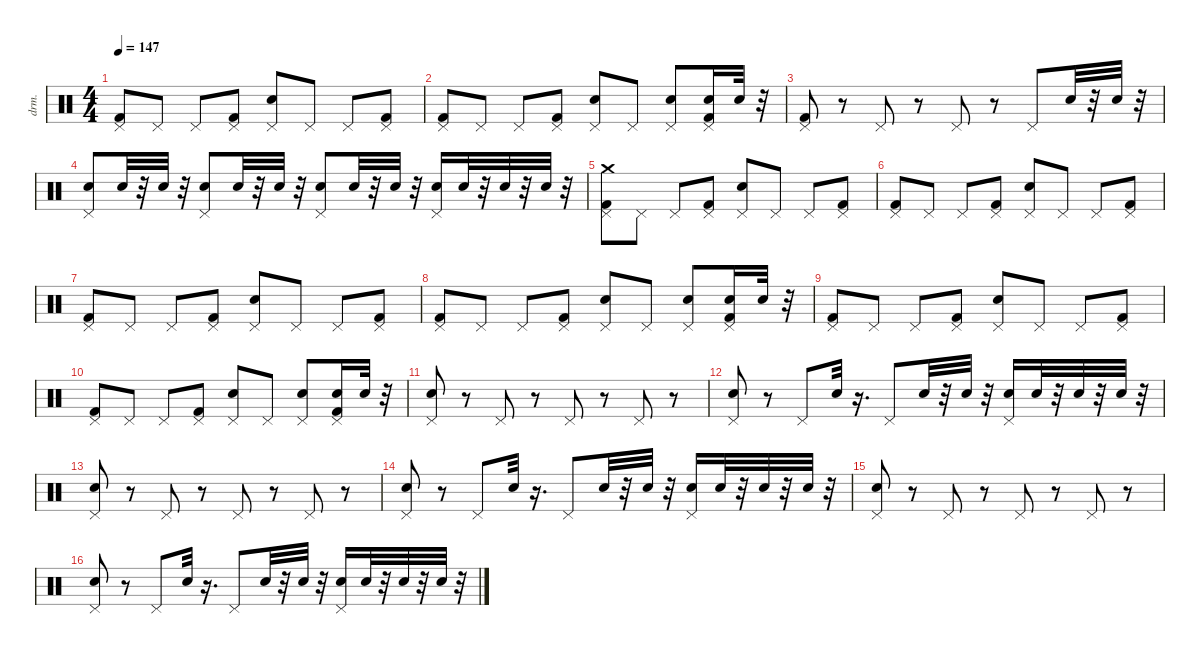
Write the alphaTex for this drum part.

\defaultSystemsLayout 4
\hideDynamics
\bracketExtendMode nobrackets
\otherSystemsTrackNameOrientation horizontal
\track ("Drums" "drm.") {instrument percussion}
\staff {score}
\articulation defaults
\ts (4 4)
\tempo 147
\clef neutral
\ks c
("Pedal Hi-Hat (hit)" "Kick (hit) 2").8{dy f beam Up} "Pedal Hi-Hat (hit)".8{dy mp beam Up} "Pedal Hi-Hat (hit)".8{dy f beam Up} ("Pedal Hi-Hat (hit)" "Kick (hit) 2").8{dy mp beam Up} ("Pedal Hi-Hat (hit)" "Snare (hit) 2").8{dy f beam Up} "Pedal Hi-Hat (hit)".8{dy mp beam Up} "Pedal Hi-Hat (hit)".8{dy f beam Up} ("Pedal Hi-Hat (hit)" "Kick (hit) 2").8{dy mp beam Up} |
("Pedal Hi-Hat (hit)" "Kick (hit) 2").8{dy f beam Up} "Pedal Hi-Hat (hit)".8{dy mp beam Up} "Pedal Hi-Hat (hit)".8{dy f beam Up} ("Pedal Hi-Hat (hit)" "Kick (hit) 2").8{dy mp beam Up} ("Pedal Hi-Hat (hit)" "Snare (hit) 2").8{dy f beam Up} "Pedal Hi-Hat (hit)".8{dy mp beam Up} ("Pedal Hi-Hat (hit)" "Snare (hit) 2").8{dy f beam Up} ("Pedal Hi-Hat (hit)" "Snare (hit) 2" "Kick (hit) 2").16{dy mp beam Up} "Snare (hit) 2".32{dy f beam Up} r.32{beam Up} |
("Pedal Hi-Hat (hit)" "Kick (hit) 2").8{beam Up} r.8{beam Up} "Pedal Hi-Hat (hit)".8{beam Up} r.8{beam Up} "Pedal Hi-Hat (hit)".8{beam Up} r.8{beam Up} "Pedal Hi-Hat (hit)".8{beam Up} "Snare (hit) 2".32{dy mf beam Up} r.32{beam Up} "Snare (hit) 2".32{beam Up} r.32{beam Up} |
("Pedal Hi-Hat (hit)" "Snare (hit) 2").8{dy f beam Up} "Snare (hit) 2".32{dy mf beam Up} r.32{beam Up} "Snare (hit) 2".32{beam Up} r.32{beam Up} ("Pedal Hi-Hat (hit)" "Snare (hit) 2").8{dy f beam Up} "Snare (hit) 2".32{dy mf beam Up} r.32{beam Up} "Snare (hit) 2".32{beam Up} r.32{beam Up} ("Pedal Hi-Hat (hit)" "Snare (hit) 2").8{dy f beam Up} "Snare (hit) 2".32{dy mf beam Up} r.32{beam Up} "Snare (hit) 2".32{beam Up} r.32{beam Up} ("Pedal Hi-Hat (hit)" "Snare (hit) 2").16{dy f beam Up} "Snare (hit) 2".32{dy mf beam Up} r.32{beam Up} "Snare (hit) 2".32{beam Up} r.32{beam Up} "Snare (hit) 2".32{beam Up} r.32{beam Up} |
("Pedal Hi-Hat (hit)" "Kick (hit) 2" "Crash medium (hit)").8{dy f beam Down} "Pedal Hi-Hat (hit)".8{dy mp beam Down} "Pedal Hi-Hat (hit)".8{dy f beam Up} ("Pedal Hi-Hat (hit)" "Kick (hit) 2").8{dy mp beam Up} ("Pedal Hi-Hat (hit)" "Snare (hit) 2").8{dy f beam Up} "Pedal Hi-Hat (hit)".8{dy mp beam Up} "Pedal Hi-Hat (hit)".8{dy f beam Up} ("Pedal Hi-Hat (hit)" "Kick (hit) 2").8{dy mp beam Up} |
("Pedal Hi-Hat (hit)" "Kick (hit) 2").8{dy f beam Up} "Pedal Hi-Hat (hit)".8{dy mp beam Up} "Pedal Hi-Hat (hit)".8{dy f beam Up} ("Pedal Hi-Hat (hit)" "Kick (hit) 2").8{dy mp beam Up} ("Pedal Hi-Hat (hit)" "Snare (hit) 2").8{dy f beam Up} "Pedal Hi-Hat (hit)".8{dy mp beam Up} "Pedal Hi-Hat (hit)".8{dy f beam Up} ("Pedal Hi-Hat (hit)" "Kick (hit) 2").8{dy mp beam Up} |
("Pedal Hi-Hat (hit)" "Kick (hit) 2").8{dy f beam Up} "Pedal Hi-Hat (hit)".8{dy mp beam Up} "Pedal Hi-Hat (hit)".8{dy f beam Up} ("Pedal Hi-Hat (hit)" "Kick (hit) 2").8{dy mp beam Up} ("Pedal Hi-Hat (hit)" "Snare (hit) 2").8{dy f beam Up} "Pedal Hi-Hat (hit)".8{dy mp beam Up} "Pedal Hi-Hat (hit)".8{dy f beam Up} ("Pedal Hi-Hat (hit)" "Kick (hit) 2").8{dy mp beam Up} |
("Pedal Hi-Hat (hit)" "Kick (hit) 2").8{dy f beam Up} "Pedal Hi-Hat (hit)".8{dy mp beam Up} "Pedal Hi-Hat (hit)".8{dy f beam Up} ("Pedal Hi-Hat (hit)" "Kick (hit) 2").8{dy mp beam Up} ("Pedal Hi-Hat (hit)" "Snare (hit) 2").8{dy f beam Up} "Pedal Hi-Hat (hit)".8{dy mp beam Up} ("Pedal Hi-Hat (hit)" "Snare (hit) 2").8{dy f beam Up} ("Pedal Hi-Hat (hit)" "Snare (hit) 2" "Kick (hit) 2").16{dy mp beam Up} "Snare (hit) 2".32{dy f beam Up} r.32{beam Up} |
("Pedal Hi-Hat (hit)" "Kick (hit) 2").8{beam Up} "Pedal Hi-Hat (hit)".8{dy mp beam Up} "Pedal Hi-Hat (hit)".8{dy f beam Up} ("Pedal Hi-Hat (hit)" "Kick (hit) 2").8{dy mp beam Up} ("Pedal Hi-Hat (hit)" "Snare (hit) 2").8{dy f beam Up} "Pedal Hi-Hat (hit)".8{dy mp beam Up} "Pedal Hi-Hat (hit)".8{dy f beam Up} ("Pedal Hi-Hat (hit)" "Kick (hit) 2").8{dy mp beam Up} |
("Pedal Hi-Hat (hit)" "Kick (hit) 2").8{dy f beam Up} "Pedal Hi-Hat (hit)".8{dy mp beam Up} "Pedal Hi-Hat (hit)".8{dy f beam Up} ("Pedal Hi-Hat (hit)" "Kick (hit) 2").8{dy mp beam Up} ("Pedal Hi-Hat (hit)" "Snare (hit) 2").8{dy f beam Up} "Pedal Hi-Hat (hit)".8{dy mp beam Up} ("Pedal Hi-Hat (hit)" "Snare (hit) 2").8{dy f beam Up} ("Pedal Hi-Hat (hit)" "Snare (hit) 2" "Kick (hit) 2").16{dy mp beam Up} "Snare (hit) 2".32{dy f beam Up} r.32{beam Up} |
("Pedal Hi-Hat (hit)" "Snare (hit) 2").8{beam Up} r.8{beam Up} "Pedal Hi-Hat (hit)".8{beam Up} r.8{beam Up} "Pedal Hi-Hat (hit)".8{beam Up} r.8{beam Up} "Pedal Hi-Hat (hit)".8{beam Up} r.8{beam Up} |
("Pedal Hi-Hat (hit)" "Snare (hit) 2").8{beam Up} r.8{beam Up} "Pedal Hi-Hat (hit)".8{beam Up} "Snare (hit) 2".32{beam Up} r.16{d beam Up} "Pedal Hi-Hat (hit)".8{beam Up} "Snare (hit) 2".32{dy p beam Up} r.32{beam Up} "Snare (hit) 2".32{dy mp beam Up} r.32{beam Up} ("Pedal Hi-Hat (hit)" "Snare (hit) 2").16{dy f beam Up} "Snare (hit) 2".32{dy mf beam Up} r.32{beam Up} "Snare (hit) 2".32{dy f beam Up} r.32{beam Up} "Snare (hit) 2".32{dy ff beam Up} r.32{beam Up} |
("Pedal Hi-Hat (hit)" "Snare (hit) 2").8{dy f beam Up} r.8{beam Up} "Pedal Hi-Hat (hit)".8{beam Up} r.8{beam Up} "Pedal Hi-Hat (hit)".8{beam Up} r.8{beam Up} "Pedal Hi-Hat (hit)".8{beam Up} r.8{beam Up} |
("Pedal Hi-Hat (hit)" "Snare (hit) 2").8{beam Up} r.8{beam Up} "Pedal Hi-Hat (hit)".8{beam Up} "Snare (hit) 2".32{beam Up} r.16{d beam Up} "Pedal Hi-Hat (hit)".8{beam Up} "Snare (hit) 2".32{dy p beam Up} r.32{beam Up} "Snare (hit) 2".32{dy mp beam Up} r.32{beam Up} ("Pedal Hi-Hat (hit)" "Snare (hit) 2").16{dy f beam Up} "Snare (hit) 2".32{dy mf beam Up} r.32{beam Up} "Snare (hit) 2".32{dy f beam Up} r.32{beam Up} "Snare (hit) 2".32{dy ff beam Up} r.32{beam Up} |
("Pedal Hi-Hat (hit)" "Snare (hit) 2").8{dy f beam Up} r.8{beam Up} "Pedal Hi-Hat (hit)".8{beam Up} r.8{beam Up} "Pedal Hi-Hat (hit)".8{beam Up} r.8{beam Up} "Pedal Hi-Hat (hit)".8{beam Up} r.8{beam Up} |
("Pedal Hi-Hat (hit)" "Snare (hit) 2").8{beam Up} r.8{beam Up} "Pedal Hi-Hat (hit)".8{beam Up} "Snare (hit) 2".32{beam Up} r.16{d beam Up} "Pedal Hi-Hat (hit)".8{beam Up} "Snare (hit) 2".32{dy p beam Up} r.32{beam Up} "Snare (hit) 2".32{dy mp beam Up} r.32{beam Up} ("Pedal Hi-Hat (hit)" "Snare (hit) 2").16{dy f beam Up} "Snare (hit) 2".32{dy mf beam Up} r.32{beam Up} "Snare (hit) 2".32{dy f beam Up} r.32{beam Up} "Snare (hit) 2".32{dy ff beam Up} r.32{beam Up}
